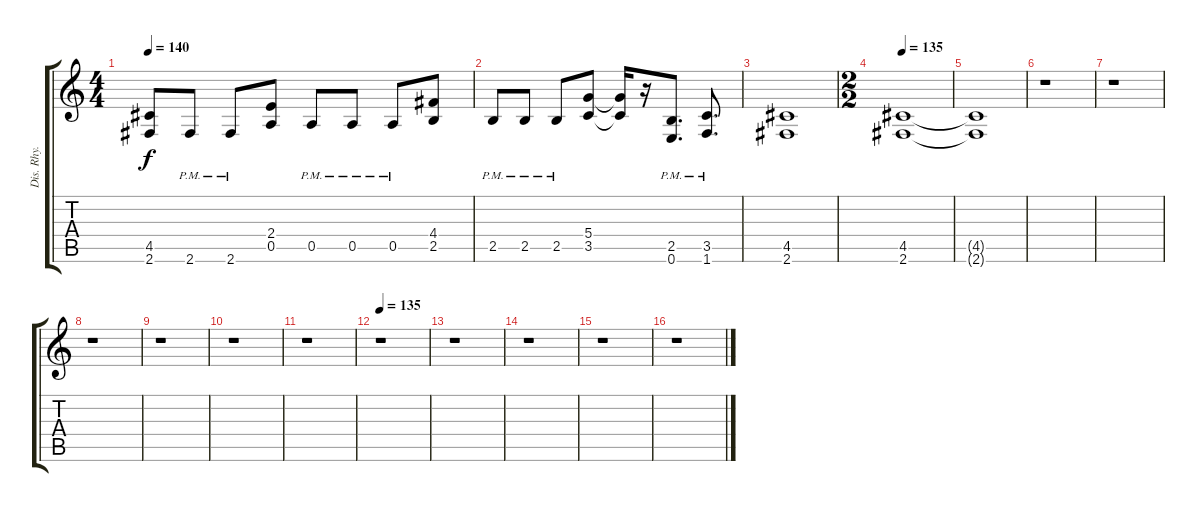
\track ("Dis. Rhy." "Dis. Rhy.") {solo instrument distortionguitar}
\staff {score tabs}
\tuning (E4 B3 G3 D3 A2 E2) {hide}
\ts (4 4)
\tempo 140
\clef g2
\ks c
(4.5 2.6).8{dy f} 2.6{pm}.8 2.6{pm}.8 (2.4 0.5).8 0.5{pm}.8 0.5{pm}.8 0.5{pm}.8 (4.4 2.5).8 |
2.5{pm}.8 2.5{pm}.8 2.5{pm}.8 (5.4 3.5).8 (5.4{t} 3.5{t}).16 r.16 (2.5{pm} 0.6{pm}).8{d} (3.5{pm} 1.6{pm}).8{d} |
(4.5 2.6).1 |
\ts (2 2)
\tempo 120
\tempo 135
(4.5 2.6).1{volume 0} |
(4.5{t} 2.6{t}).1 |
r.1{volume 16} |
r.1 |
r.1 |
r.1 |
r.1 |
r.1 |
\tempo 135
r.1 |
r.1 |
r.1 |
r.1 |
r.1
